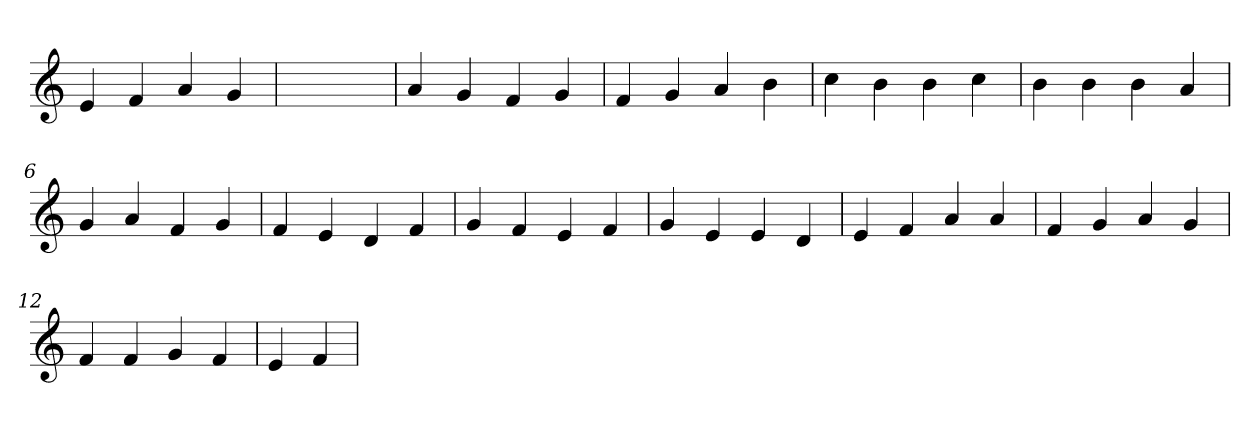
**kern
*part1
*staff1
*clefG2
=1
4e
4f
4a
4g
=2
1ryy
=2
4a
4g
4f
4g
=3
4f
4g
4a
4b
=4
4cc
4b
4b
4cc
=5
4b
4b
4b
4a
=6
4g
4a
4f
4g
=7
4f
4e
4d
4f
=8
4g
4f
4e
4f
=9
4g
4e
4e
4d
=10
4e
4f
4a
4a
=11
4f
4g
4a
4g
=12
4f
4f
4g
4f
=13
4e
4f
=
*-
